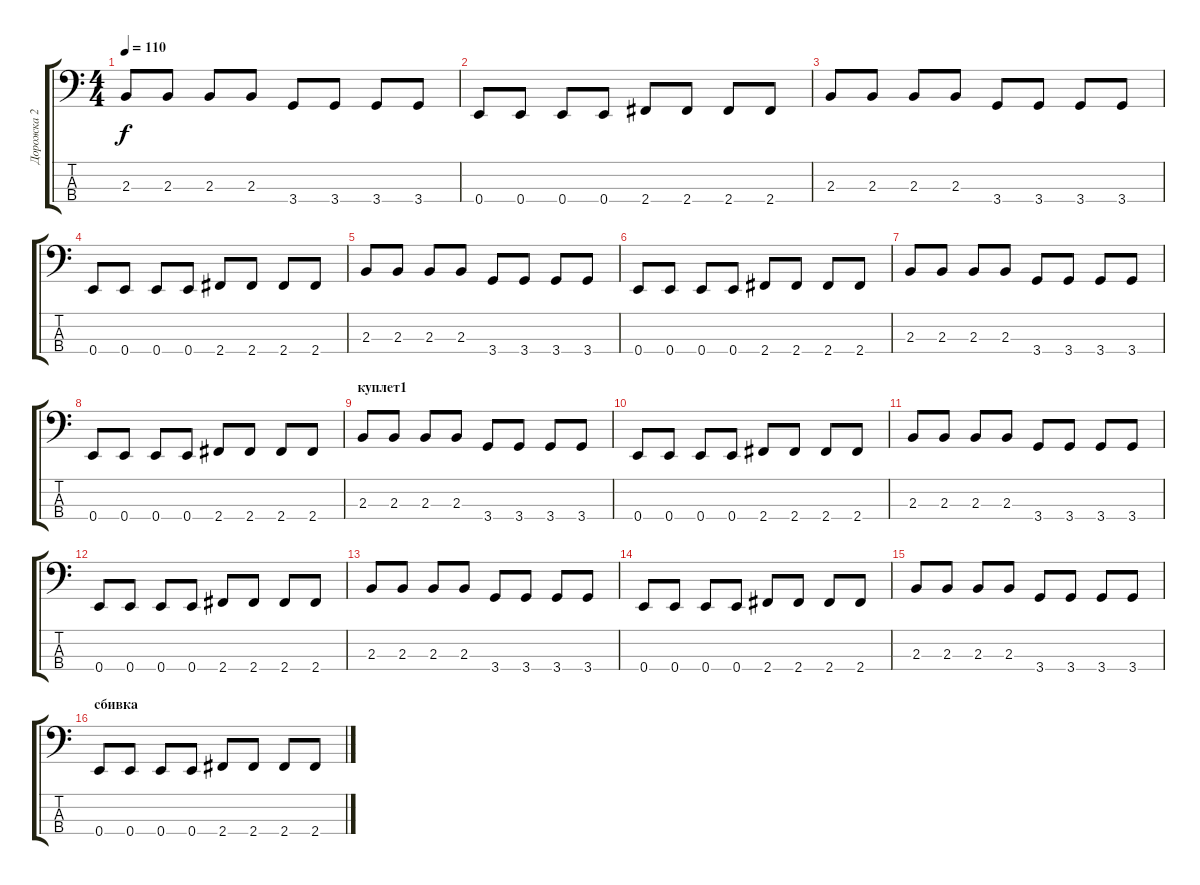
\track ("Дорожка 2" "Дорожка 2") {instrument electricbasspick}
\staff {score tabs}
\tuning (G2 D2 A1 E1) {hide}
\ts (4 4)
\tempo 110
\clef f4
\ks c
2.3.8{dy f instrument electricbasspick} 2.3.8 2.3.8 2.3.8 3.4.8 3.4.8 3.4.8 3.4.8 |
0.4.8 0.4.8 0.4.8 0.4.8 2.4.8 2.4.8 2.4.8 2.4.8 |
2.3.8 2.3.8 2.3.8 2.3.8 3.4.8 3.4.8 3.4.8 3.4.8 |
0.4.8 0.4.8 0.4.8 0.4.8 2.4.8 2.4.8 2.4.8 2.4.8 |
2.3.8 2.3.8 2.3.8 2.3.8 3.4.8 3.4.8 3.4.8 3.4.8 |
0.4.8 0.4.8 0.4.8 0.4.8 2.4.8 2.4.8 2.4.8 2.4.8 |
2.3.8 2.3.8 2.3.8 2.3.8 3.4.8 3.4.8 3.4.8 3.4.8 |
0.4.8 0.4.8 0.4.8 0.4.8 2.4.8 2.4.8 2.4.8 2.4.8 |
\section ("" "куплет1")
2.3.8 2.3.8 2.3.8 2.3.8 3.4.8 3.4.8 3.4.8 3.4.8 |
0.4.8 0.4.8 0.4.8 0.4.8 2.4.8 2.4.8 2.4.8 2.4.8 |
2.3.8 2.3.8 2.3.8 2.3.8 3.4.8 3.4.8 3.4.8 3.4.8 |
0.4.8 0.4.8 0.4.8 0.4.8 2.4.8 2.4.8 2.4.8 2.4.8 |
2.3.8 2.3.8 2.3.8 2.3.8 3.4.8 3.4.8 3.4.8 3.4.8 |
0.4.8 0.4.8 0.4.8 0.4.8 2.4.8 2.4.8 2.4.8 2.4.8 |
2.3.8 2.3.8 2.3.8 2.3.8 3.4.8 3.4.8 3.4.8 3.4.8 |
\section ("" "сбивка")
0.4.8 0.4.8 0.4.8 0.4.8 2.4.8 2.4.8 2.4.8 2.4.8
